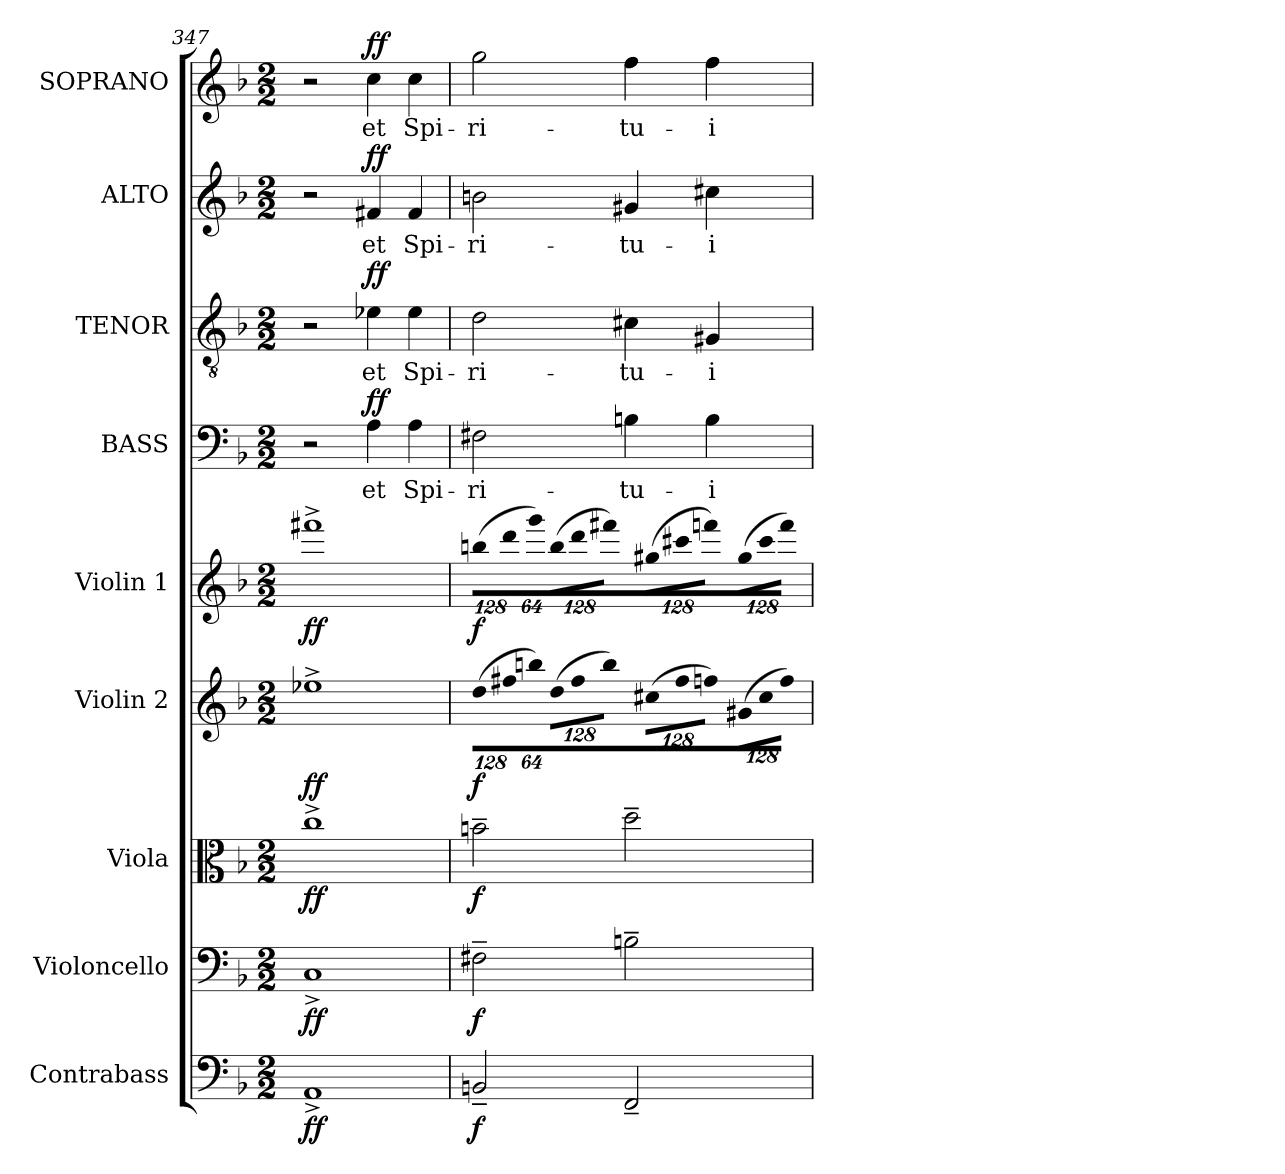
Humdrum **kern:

**kern	**dynam	**kern	**dynam	**kern	**dynam	**kern	**dynam	**kern	**dynam	**kern	**text	**dynam	**kern	**text	**dynam	**kern	**text	**dynam	**kern	**text	**dynam
*part9	*part9	*part8	*part8	*part7	*part7	*part6	*part6	*part5	*part5	*part4	*part4	*part4	*part3	*part3	*part3	*part2	*part2	*part2	*part1	*part1	*part1
*staff9	*staff9	*staff8	*staff8	*staff7	*staff7	*staff6	*staff6	*staff5	*staff5	*staff4	*staff4	*staff4	*staff3	*staff3	*staff3	*staff2	*staff2	*staff2	*staff1	*staff1	*staff1
*I"Contrabass	*	*I"Violoncello	*	*I"Viola	*	*I"Violin 2	*	*I"Violin 1	*	*I"BASS	*	*	*I"TENOR	*	*	*I"ALTO	*	*	*I"SOPRANO	*	*
*I'Cb.	*	*I'Vc.	*	*I'Vla.	*	*I'Vln. 2	*	*I'Vln. 1	*	*I'B.	*	*	*I'T.	*	*	*I'A.	*	*	*I'S.	*	*
*clefF4	*	*clefF4	*	*clefC3	*	*clefG2	*	*clefG2	*	*clefF4	*	*	*clefGv2	*	*	*clefG2	*	*	*clefG2	*	*
*ITrd7c12	*	*	*	*	*	*	*	*	*	*	*	*	*ITrd7c12	*	*	*	*	*	*	*	*
*k[b-]	*	*k[b-]	*	*k[b-]	*	*k[b-]	*	*k[b-]	*	*k[b-]	*	*	*k[b-]	*	*	*k[b-]	*	*	*k[b-]	*	*
*F:	*	*F:	*	*F:	*	*F:	*	*F:	*	*F:	*	*	*F:	*	*	*F:	*	*	*F:	*	*
*M2/2	*	*M2/2	*	*M2/2	*	*M2/2	*	*M2/2	*	*M2/2	*	*	*M2/2	*	*	*M2/2	*	*	*M2/2	*	*
=347	=347	=347	=347	=347	=347	=347	=347	=347	=347	=347	=347	=347	=347	=347	=347	=347	=347	=347	=347	=347	=347
1AAA^i	ff	1C^i	ff	1cc^i	ff	1ee-X^i	ff	1fff#X^i	ff	2r	.	.	2r	.	.	2r	.	.	2r	.	.
!	!	!	!	!	!	!	!	!	!	!	!LO:LY:b:color=#000000	!	!	!	!	!	!	!	!	!	!
!	!	!	!	!	!	!	!	!	!	!	!	!	!	!LO:LY:b:color=#000000	!	!	!	!	!	!	!
!	!	!	!	!	!	!	!	!	!	!	!	!	!	!	!	!	!LO:LY:b:color=#000000	!	!	!	!
!	!	!	!	!	!	!	!	!	!	!	!	!	!	!	!	!	!	!	!	!LO:LY:b:color=#000000	!
.	.	.	.	.	.	.	.	.	.	4Ai\	et	ff	4E-Xi\	et	ff	4f#Xi/	et	ff	4cci\	et	ff
!	!	!	!	!	!	!	!	!	!	!	!LO:LY:b:color=#000000	!	!	!	!	!	!	!	!	!	!
!	!	!	!	!	!	!	!	!	!	!	!	!	!	!LO:LY:b:color=#000000	!	!	!	!	!	!	!
!	!	!	!	!	!	!	!	!	!	!	!	!	!	!	!	!	!LO:LY:b:color=#000000	!	!	!	!
!	!	!	!	!	!	!	!	!	!	!	!	!	!	!	!	!	!	!	!	!LO:LY:b:color=#000000	!
.	.	.	.	.	.	.	.	.	.	4Ai\	Spi-	.	4E-i\	Spi-	.	4f#i/	Spi-	.	4cci\	Spi-	.
=348	=348	=348	=348	=348	=348	=348	=348	=348	=348	=348	=348	=348	=348	=348	=348	=348	=348	=348	=348	=348	=348
*	*	*	*	*	*	*Xbrackettup	*	*	*	*	*	*	*	*	*	*	*	*	*	*	*
!	!	!	!	!	!	!LO:N:vis=8	!	!	!	!	!	!	!	!	!	!	!	!	!	!	!
*	*	*	*	*	*	*	*	*Xbrackettup	*	*	*	*	*	*	*	*	*	*	*	*	*
!	!	!	!	!	!	!	!	!LO:N:vis=8	!	!	!	!	!	!	!	!	!	!	!	!	!
!	!	!	!	!	!	!	!	!	!	!	!LO:LY:b:color=#000000	!	!	!	!	!	!	!	!	!	!
!	!	!	!	!	!	!	!	!	!	!	!	!	!	!LO:LY:b:color=#000000	!	!	!	!	!	!	!
!	!	!	!	!	!	!	!	!	!	!	!	!	!	!	!	!	!LO:LY:b:color=#000000	!	!	!	!
!	!	!	!	!	!	!	!	!	!	!	!	!	!	!	!	!	!	!	!	!LO:LY:b:color=#000000	!
2BBBn~i/	f	2F#X~i\	f	2bn~i\	f	(1024%85ddi\L	f	(1024%85bbni\L	f	2F#Xi\	-ri-	.	2Di\	-ri-	.	2bni\	-ri-	.	2ggi\	-ri-	.
!	!	!	!	!	!	!LO:N:vis=8	!	!LO:N:vis=8	!	!	!	!	!	!	!	!	!	!	!	!	!
.	.	.	.	.	.	1024%85ff#Xi\	.	1024%85dddi\	.	.	.	.	.	.	.	.	.	.	.	.	.
!	!	!	!	!	!	!LO:N:vis=8	!	!LO:N:vis=8	!	!	!	!	!	!	!	!	!	!	!	!	!
.	.	.	.	.	.	512%43bbni\J)	.	512%43gggi\J)	.	.	.	.	.	.	.	.	.	.	.	.	.
!	!	!	!	!	!	!LO:N:vis=8	!	!LO:N:vis=8	!	!	!	!	!	!	!	!	!	!	!	!	!
.	.	.	.	.	.	(1024%85ddi\L	.	(1024%85bbi\L	.	.	.	.	.	.	.	.	.	.	.	.	.
!	!	!	!	!	!	!LO:N:vis=8	!	!LO:N:vis=8	!	!	!	!	!	!	!	!	!	!	!	!	!
.	.	.	.	.	.	1024%85ff#i\	.	1024%85dddi\	.	.	.	.	.	.	.	.	.	.	.	.	.
!	!	!	!	!	!	!LO:N:vis=8	!	!LO:N:vis=8	!	!	!	!	!	!	!	!	!	!	!	!	!
.	.	.	.	.	.	512%43bbi\J)	.	512%43fff#Xi\J)	.	.	.	.	.	.	.	.	.	.	.	.	.
!	!	!	!	!	!	!LO:N:vis=8	!	!LO:N:vis=8	!	!	!	!	!	!	!	!	!	!	!	!	!
!	!	!	!	!	!	!	!	!	!	!	!LO:LY:b:color=#000000	!	!	!	!	!	!	!	!	!	!
!	!	!	!	!	!	!	!	!	!	!	!	!	!	!LO:LY:b:color=#000000	!	!	!	!	!	!	!
!	!	!	!	!	!	!	!	!	!	!	!	!	!	!	!	!	!LO:LY:b:color=#000000	!	!	!	!
!	!	!	!	!	!	!	!	!	!	!	!	!	!	!	!	!	!	!	!	!LO:LY:b:color=#000000	!
2FFF~i/	.	2Bn~i\	.	2dd~i\	.	(1024%85cc#Xi\L	.	(1024%85gg#Xi\L	.	4Bni\	-tu-	.	4C#Xi\	-tu-	.	4g#Xi/	-tu-	.	4ffi\	-tu-	.
!	!	!	!	!	!	!LO:N:vis=8	!	!LO:N:vis=8	!	!	!	!	!	!	!	!	!	!	!	!	!
.	.	.	.	.	.	1024%85ff#i\	.	1024%85ccc#Xi\	.	.	.	.	.	.	.	.	.	.	.	.	.
!	!	!	!	!	!	!LO:N:vis=8	!	!LO:N:vis=8	!	!	!	!	!	!	!	!	!	!	!	!	!
.	.	.	.	.	.	512%43ffni\J)	.	512%43fffni\J)	.	.	.	.	.	.	.	.	.	.	.	.	.
!	!	!	!	!	!	!LO:N:vis=8	!	!LO:N:vis=8	!	!	!	!	!	!	!	!	!	!	!	!	!
!	!	!	!	!	!	!	!	!	!	!	!LO:LY:b:color=#000000	!	!	!	!	!	!	!	!	!	!
!	!	!	!	!	!	!	!	!	!	!	!	!	!	!LO:LY:b:color=#000000	!	!	!	!	!	!	!
!	!	!	!	!	!	!	!	!	!	!	!	!	!	!	!	!	!LO:LY:b:color=#000000	!	!	!	!
!	!	!	!	!	!	!	!	!	!	!	!	!	!	!	!	!	!	!	!	!LO:LY:b:color=#000000	!
.	.	.	.	.	.	(1024%85g#Xi\L	.	(1024%85gg#i\L	.	4Bi\	-i	.	4GG#Xi/	-i	.	4cc#Xi\	-i	.	4ffi\	-i	.
!	!	!	!	!	!	!LO:N:vis=8	!	!LO:N:vis=8	!	!	!	!	!	!	!	!	!	!	!	!	!
.	.	.	.	.	.	1024%85cc#i\	.	1024%85ccc#i\	.	.	.	.	.	.	.	.	.	.	.	.	.
!	!	!	!	!	!	!LO:N:vis=8	!	!LO:N:vis=8	!	!	!	!	!	!	!	!	!	!	!	!	!
.	.	.	.	.	.	512%43ffi\J)	.	512%43fffi\J)	.	.	.	.	.	.	.	.	.	.	.	.	.
=	=	=	=	=	=	=	=	=	=	=	=	=	=	=	=	=	=	=	=	=	=
*-	*-	*-	*-	*-	*-	*-	*-	*-	*-	*-	*-	*-	*-	*-	*-	*-	*-	*-	*-	*-	*-
